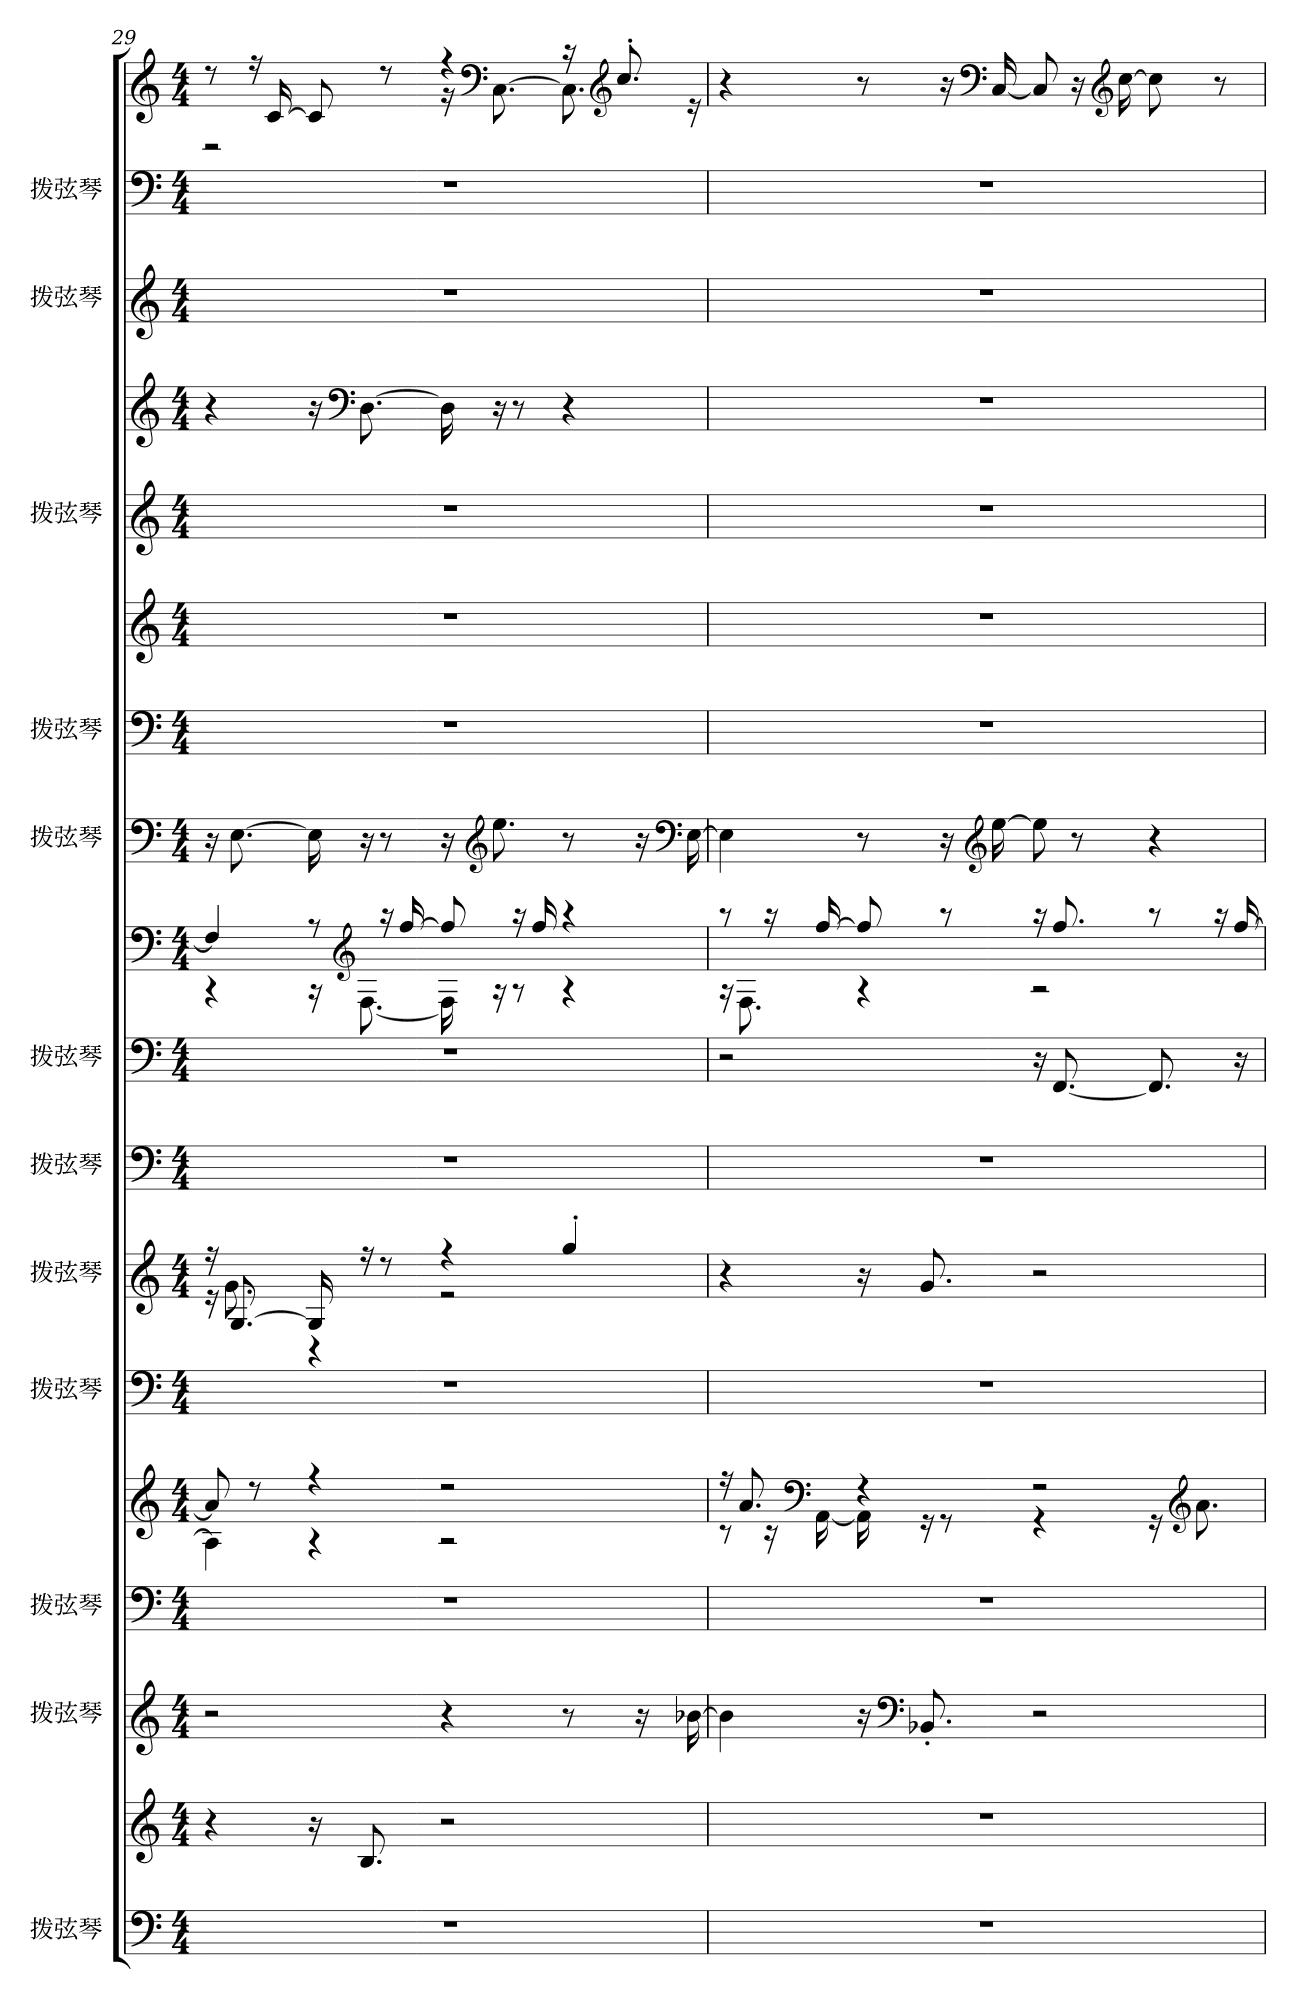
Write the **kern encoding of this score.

**kern	**kern	**kern	**kern	**kern	**kern	**kern	**kern	**kern	**kern	**kern	**kern	**kern	**kern	**kern	**kern	**kern	**kern
*part12	*part12	*part11	*part10	*part10	*part9	*part8	*part7	*part6	*part6	*part5	*part4	*part4	*part3	*part3	*part2	*part1	*part1
*staff18	*staff17	*staff16	*staff15	*staff14	*staff13	*staff12	*staff11	*staff10	*staff9	*staff8	*staff7	*staff6	*staff5	*staff4	*staff3	*staff2	*staff1
*I"拨弦琴	*	*I"拨弦琴	*I"拨弦琴	*	*I"拨弦琴	*I"拨弦琴	*I"拨弦琴	*I"拨弦琴	*	*I"拨弦琴	*I"拨弦琴	*	*I"拨弦琴	*	*I"拨弦琴	*I"拨弦琴	*
!!LO:PB:g=z
*clefF4	*clefG2	*clefG2	*clefF4	*clefG2	*clefF4	*clefG2	*clefF4	*clefF4	*clefF4	*clefF4	*clefF4	*clefG2	*clefG2	*clefG2	*clefG2	*clefF4	*clefG2
*k[]	*k[]	*k[]	*k[]	*k[]	*k[]	*k[]	*k[]	*k[]	*k[]	*k[]	*k[]	*k[]	*k[]	*k[]	*k[]	*k[]	*k[]
*M4/4	*M4/4	*M4/4	*M4/4	*M4/4	*M4/4	*M4/4	*M4/4	*M4/4	*M4/4	*M4/4	*M4/4	*M4/4	*M4/4	*M4/4	*M4/4	*M4/4	*M4/4
=29	=29	=29	=29	=29	=29	=29	=29	=29	=29	=29	=29	=29	=29	=29	=29	=29	=29
*	*	*	*	*^	*	*^	*	*	*^	*	*	*	*	*	*	*	*^
1r	4r	2r	1r	8a/]	4A\]	1r	16r	16r	1r	1r	4F/]	4r	16r	1r	1r	1r	4r	1r	1r	8r	2r
.	.	.	.	.	.	.	[8.G/	8.g\	.	.	.	.	[8.E\	.	.	.	.	.	.	.	.
.	.	.	.	8r	.	.	.	.	.	.	.	.	.	.	.	.	.	.	.	16r	.
.	.	.	.	.	.	.	.	.	.	.	.	.	.	.	.	.	.	.	.	[16c/	.
.	16r	.	.	4r	4r	.	16G/]	4r	.	.	8r	16r	16E\]	.	.	.	16r	.	.	8c/]	.
*	*	*	*	*	*	*	*	*	*	*	*clefG2	*	*	*	*	*	*clefF4	*	*	*	*
.	8.B/	.	.	.	.	.	16r	.	.	.	.	[8.F\	16r	.	.	.	[8.D\	.	.	.	.
.	.	.	.	.	.	.	8r	.	.	.	16r	.	8r	.	.	.	.	.	.	8r	.
.	.	.	.	.	.	.	.	.	.	.	[16ff/	.	.	.	.	.	.	.	.	.	.
.	2r	4r	.	2r	2r	.	4r	2r	.	.	8ff/]	16F\]	16r	.	.	.	16D\]	.	.	4r	16r
*	*	*	*	*	*	*	*	*	*	*	*	*	*clefG2	*	*	*	*	*	*	*clefF4	*
.	.	.	.	.	.	.	.	.	.	.	.	16r	8.ee\	.	.	.	16r	.	.	.	[8.C\
.	.	.	.	.	.	.	.	.	.	.	16r	8r	.	.	.	.	8r	.	.	.	.
.	.	.	.	.	.	.	.	.	.	.	16ff/	.	.	.	.	.	.	.	.	.	.
.	.	8r	.	.	.	.	4gg'/	.	.	.	4r	4r	8r	.	.	.	4r	.	.	16r	8.C\]
*	*	*	*	*	*	*	*	*	*	*	*	*	*	*	*	*	*	*	*	*clefG2	*
.	.	.	.	.	.	.	.	.	.	.	.	.	.	.	.	.	.	.	.	8.cc'/	.
.	.	16r	.	.	.	.	.	.	.	.	.	.	16r	.	.	.	.	.	.	.	.
*	*	*	*	*	*	*	*	*	*	*	*	*	*clefF4	*	*	*	*	*	*	*	*
.	.	[16b-X\	.	.	.	.	.	.	.	.	.	.	[16E\	.	.	.	.	.	.	.	16r
*	*	*	*	*	*	*	*v	*v	*	*	*	*	*	*	*	*	*	*	*	*v	*v
!!LO:PB:g=z
=30	=30	=30	=30	=30	=30	=30	=30	=30	=30	=30	=30	=30	=30	=30	=30	=30	=30	=30	=30
1r	1r	4b-\]	1r	16r	8r	1r	4r	1r	2r	8r	16r	4E\]	1r	1r	1r	1r	1r	1r	4r
.	.	.	.	8.a/	.	.	.	.	.	.	8.F\	.	.	.	.	.	.	.	.
.	.	.	.	.	16r	.	.	.	.	16r	.	.	.	.	.	.	.	.	.
*	*	*	*	*clefF4	*	*	*	*	*	*	*	*	*	*	*	*	*	*	*
.	.	.	.	.	[16AA\	.	.	.	.	[16ff/	.	.	.	.	.	.	.	.	.
.	.	16r	.	4r	16AA\]	.	16r	.	.	8ff/]	4r	8r	.	.	.	.	.	.	8r
*	*	*clefF4	*	*	*	*	*	*	*	*	*	*	*	*	*	*	*	*	*
.	.	8.BB-X'/	.	.	16r	.	8.g/	.	.	.	.	.	.	.	.	.	.	.	.
.	.	.	.	.	8r	.	.	.	.	8r	.	16r	.	.	.	.	.	.	16r
*	*	*	*	*	*	*	*	*	*	*	*	*clefG2	*	*	*	*	*	*	*clefF4
.	.	.	.	.	.	.	.	.	.	.	.	[16ee\	.	.	.	.	.	.	[16C/
.	.	2r	.	2r	4r	.	2r	.	16r	16r	2r	8ee\]	.	.	.	.	.	.	8C/]
.	.	.	.	.	.	.	.	.	[8.FF/	8.ff/	.	.	.	.	.	.	.	.	.
.	.	.	.	.	.	.	.	.	.	.	.	8r	.	.	.	.	.	.	16r
*	*	*	*	*	*	*	*	*	*	*	*	*	*	*	*	*	*	*	*clefG2
.	.	.	.	.	.	.	.	.	.	.	.	.	.	.	.	.	.	.	[16cc\
.	.	.	.	.	16r	.	.	.	8.FF/]	8r	.	4r	.	.	.	.	.	.	8cc\]
*	*	*	*	*clefG2	*	*	*	*	*	*	*	*	*	*	*	*	*	*	*
.	.	.	.	.	8.a\	.	.	.	.	.	.	.	.	.	.	.	.	.	.
.	.	.	.	.	.	.	.	.	.	16r	.	.	.	.	.	.	.	.	8r
.	.	.	.	.	.	.	.	.	16r	[16ff/	.	.	.	.	.	.	.	.	.
*	*	*	*	*v	*v	*	*	*	*	*v	*v	*	*	*	*	*	*	*	*
=	=	=	=	=	=	=	=	=	=	=	=	=	=	=	=	=	=
*-	*-	*-	*-	*-	*-	*-	*-	*-	*-	*-	*-	*-	*-	*-	*-	*-	*-
